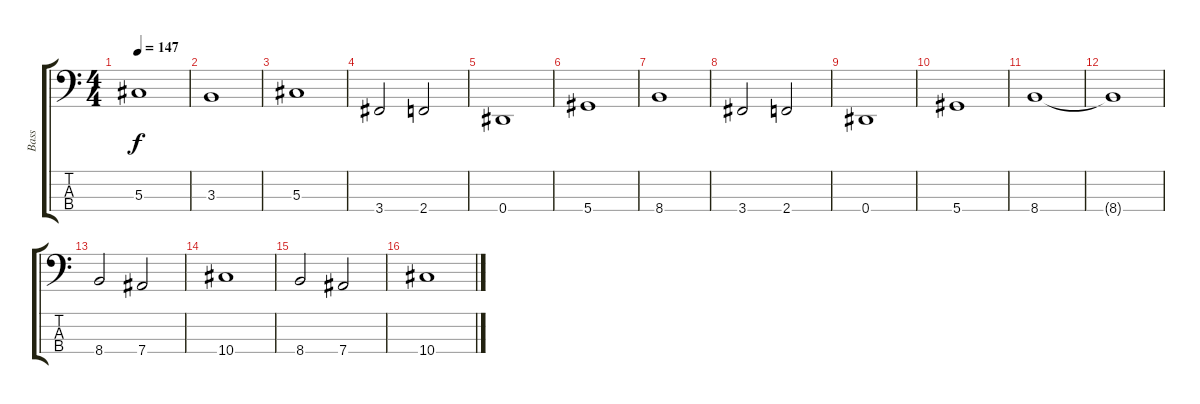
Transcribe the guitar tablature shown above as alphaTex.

\track ("Bass" "Bass") {instrument electricbasspick}
\staff {score tabs}
\tuning (Gb2 Db2 Ab1 Eb1) {hide}
\ts (4 4)
\tempo 147
\clef f4
\ks c
5.3.1{dy f} |
3.3.1 |
5.3.1 |
3.4.2 2.4.2 |
0.4.1 |
5.4.1 |
8.4.1 |
3.4.2 2.4.2 |
0.4.1 |
5.4.1 |
8.4.1 |
8.4{t}.1 |
8.4.2 7.4.2 |
10.4.1 |
8.4.2 7.4.2 |
10.4.1
